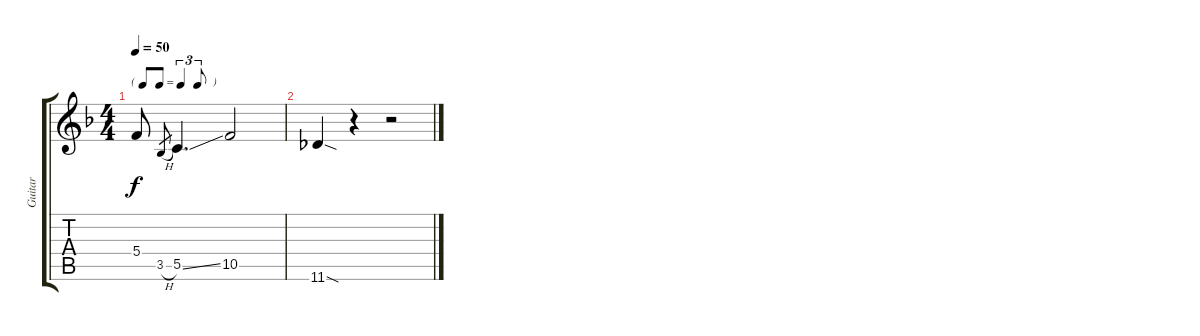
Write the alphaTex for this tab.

\track ("Guitar" "Guitar") {instrument acousticguitarsteel}
\staff {score tabs}
\tuning (D4 A3 F3 C3 G2 D2) {hide}
\ts (4 4)
\tf triplet8th
\tempo 50
\clef g2
\ks f
5.4.8{dy f} 3.5{h}.8{gr} 5.5{ss}.4{d} 10.5.2 |
11.6{sod}.4 r.4 r.2
